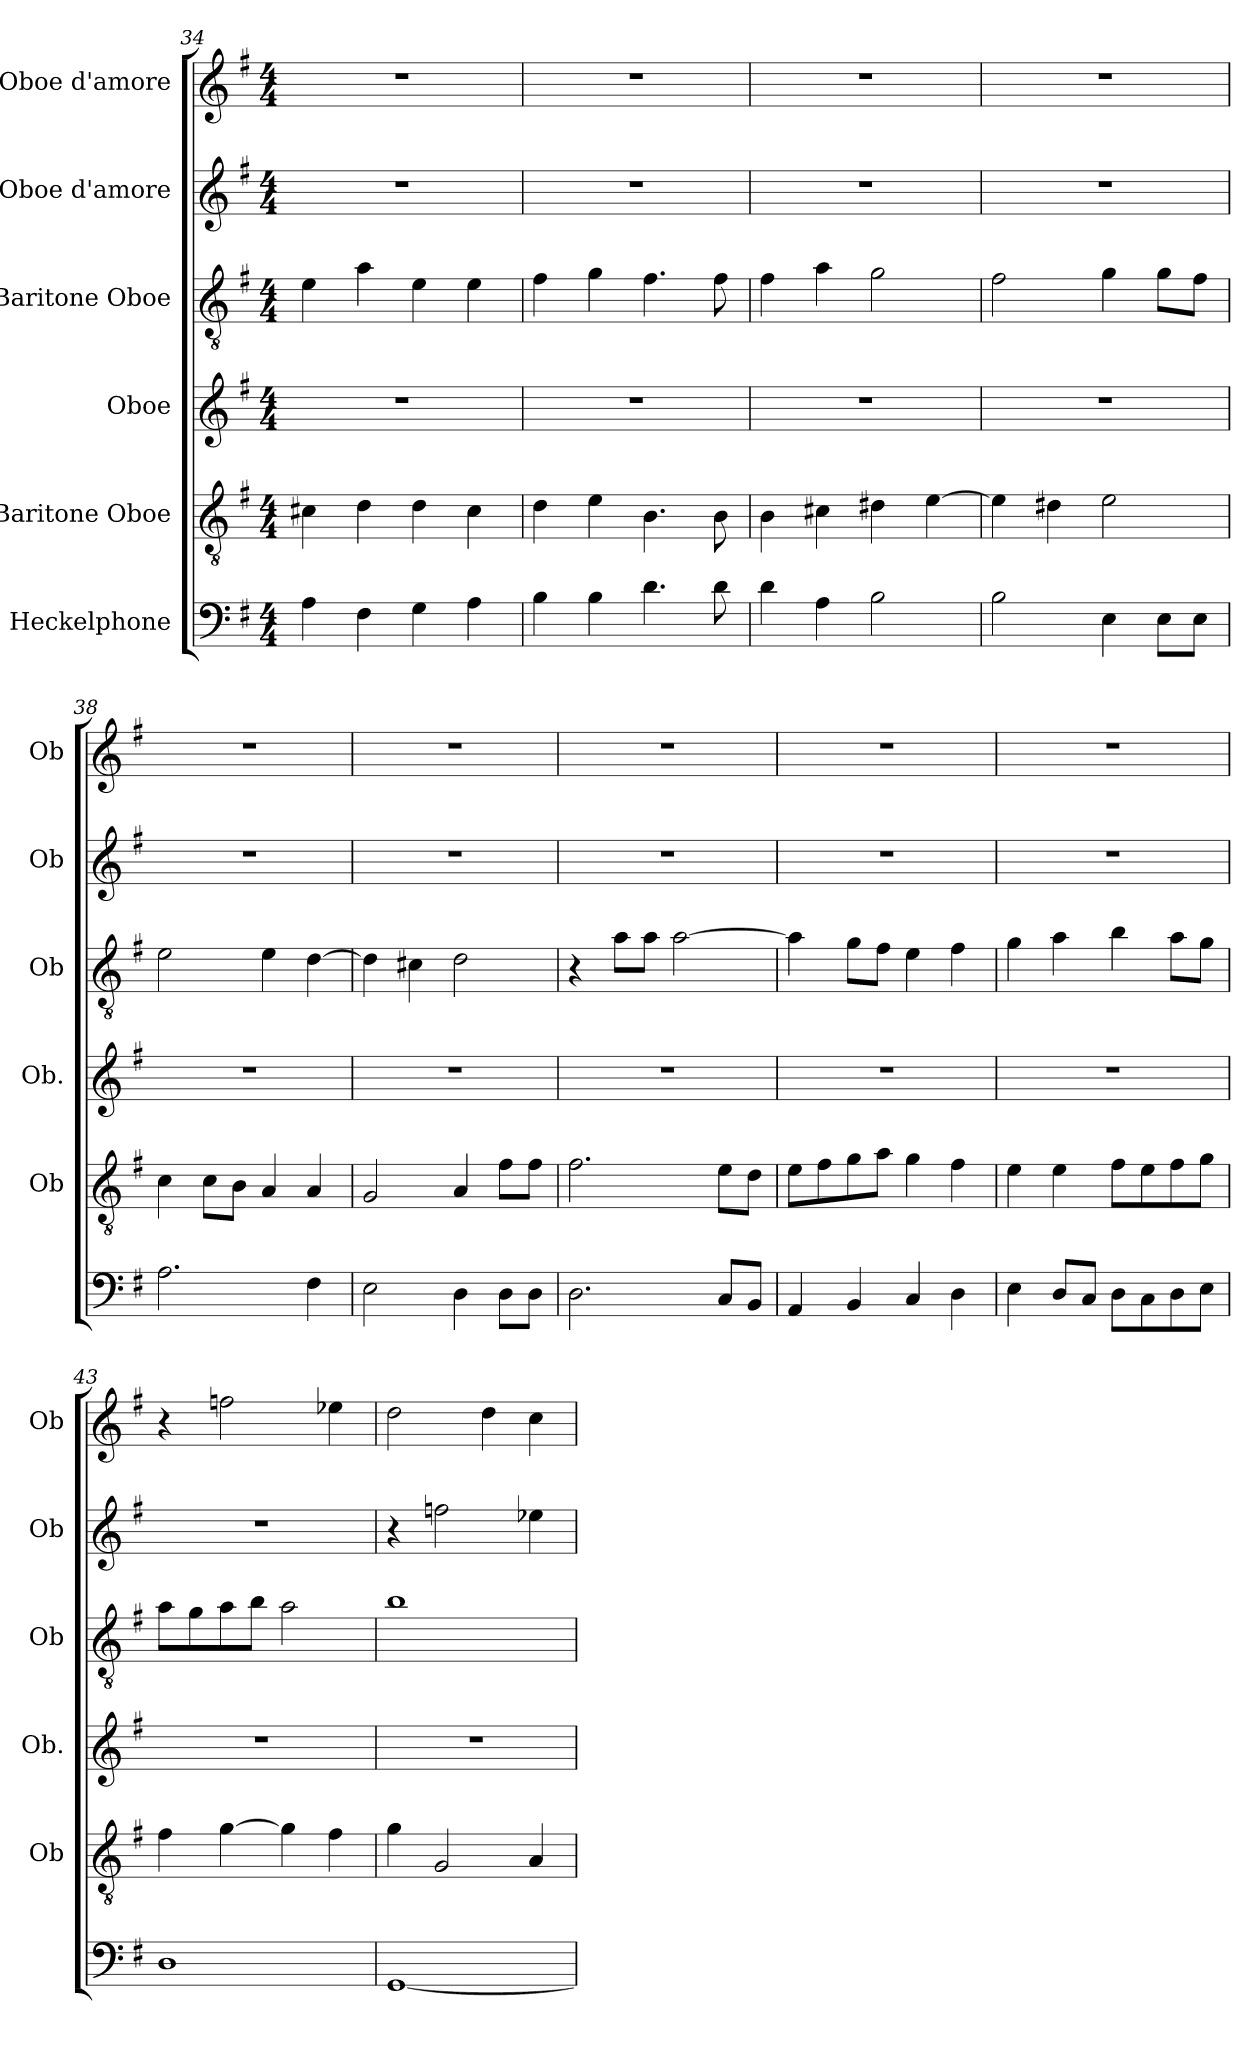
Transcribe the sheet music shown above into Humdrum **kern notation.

**kern	**kern	**kern	**kern	**kern	**kern
*part6	*part5	*part4	*part3	*part2	*part1
*staff6	*staff5	*staff4	*staff3	*staff2	*staff1
*I"Heckelphone	*I"Baritone Oboe	*I"Oboe	*I"Baritone Oboe	*I"Oboe d'amore	*I"Oboe d'amore
*	*I'Ob	*I'Ob.	*I'Ob	*I'Ob	*I'Ob
*clefF4	*clefGv2	*clefG2	*clefGv2	*clefG2	*clefG2
*	*	*	*	*ITrd2c3	*ITrd2c3
*k[f#]	*k[f#]	*k[f#]	*k[f#]	*k[f#c#g#d#]	*k[f#c#g#d#]
*M4/4	*M4/4	*M4/4	*M4/4	*M4/4	*M4/4
=34	=34	=34	=34	=34	=34
4A\	4c#X\	1r	4e\	1r	1r
4F#\	4d\	.	4a\	.	.
4G\	4d\	.	4e\	.	.
4A\	4c#\	.	4e\	.	.
=35	=35	=35	=35	=35	=35
4B\	4d\	1r	4f#\	1r	1r
4B\	4e\	.	4g\	.	.
4.d\	4.B\	.	4.f#\	.	.
8d\	8B\	.	8f#\	.	.
=36	=36	=36	=36	=36	=36
4d\	4B\	1r	4f#\	1r	1r
4A\	4c#X\	.	4a\	.	.
2B\	4d#X\	.	2g\	.	.
.	[4e\	.	.	.	.
=37	=37	=37	=37	=37	=37
2B\	4e\]	1r	2f#\	1r	1r
.	4d#X\	.	.	.	.
4E\	2e\	.	4g\	.	.
8E\L	.	.	8g\L	.	.
8E\J	.	.	8f#\J	.	.
=38	=38	=38	=38	=38	=38
2.A\	4c\	1r	2e\	1r	1r
.	8c\L	.	.	.	.
.	8B\J	.	.	.	.
.	4A/	.	4e\	.	.
4F#\	4A/	.	[4d\	.	.
!!LO:LB:g=z
=39	=39	=39	=39	=39	=39
2E\	2G/	1r	4d\]	1r	1r
.	.	.	4c#X\	.	.
4D\	4A/	.	2d\	.	.
8D\L	8f#\L	.	.	.	.
8D\J	8f#\J	.	.	.	.
=40	=40	=40	=40	=40	=40
2.D\	2.f#\	1r	4r	1r	1r
.	.	.	8a\L	.	.
.	.	.	8a\J	.	.
.	.	.	[2a\	.	.
8C/L	8e\L	.	.	.	.
8BB/J	8d\J	.	.	.	.
=41	=41	=41	=41	=41	=41
4AA/	8e\L	1r	4a\]	1r	1r
.	8f#\	.	.	.	.
4BB/	8g\	.	8g\L	.	.
.	8a\J	.	8f#\J	.	.
4C/	4g\	.	4e\	.	.
4D\	4f#\	.	4f#\	.	.
=42	=42	=42	=42	=42	=42
4E\	4e\	1r	4g\	1r	1r
8D/L	4e\	.	4a\	.	.
8C/J	.	.	.	.	.
8D\L	8f#\L	.	4b\	.	.
8C\	8e\	.	.	.	.
8D\	8f#\	.	8a\L	.	.
8E\J	8g\J	.	8g\J	.	.
=43	=43	=43	=43	=43	=43
1D	4f#\	1r	8a\L	1r	4r
.	.	.	8g\	.	.
.	[4g\	.	8a\	.	2ddn\
.	.	.	8b\J	.	.
.	4g\]	.	2a\	.	.
.	4f#\	.	.	.	4ccn\
=44	=44	=44	=44	=44	=44
[1GG	4g\	1r	1b	4r	2b\
.	2G/	.	.	2ddn\	.
.	.	.	.	.	4b\
.	4A/	.	.	4ccn\	4a\
=	=	=	=	=	=
*-	*-	*-	*-	*-	*-
